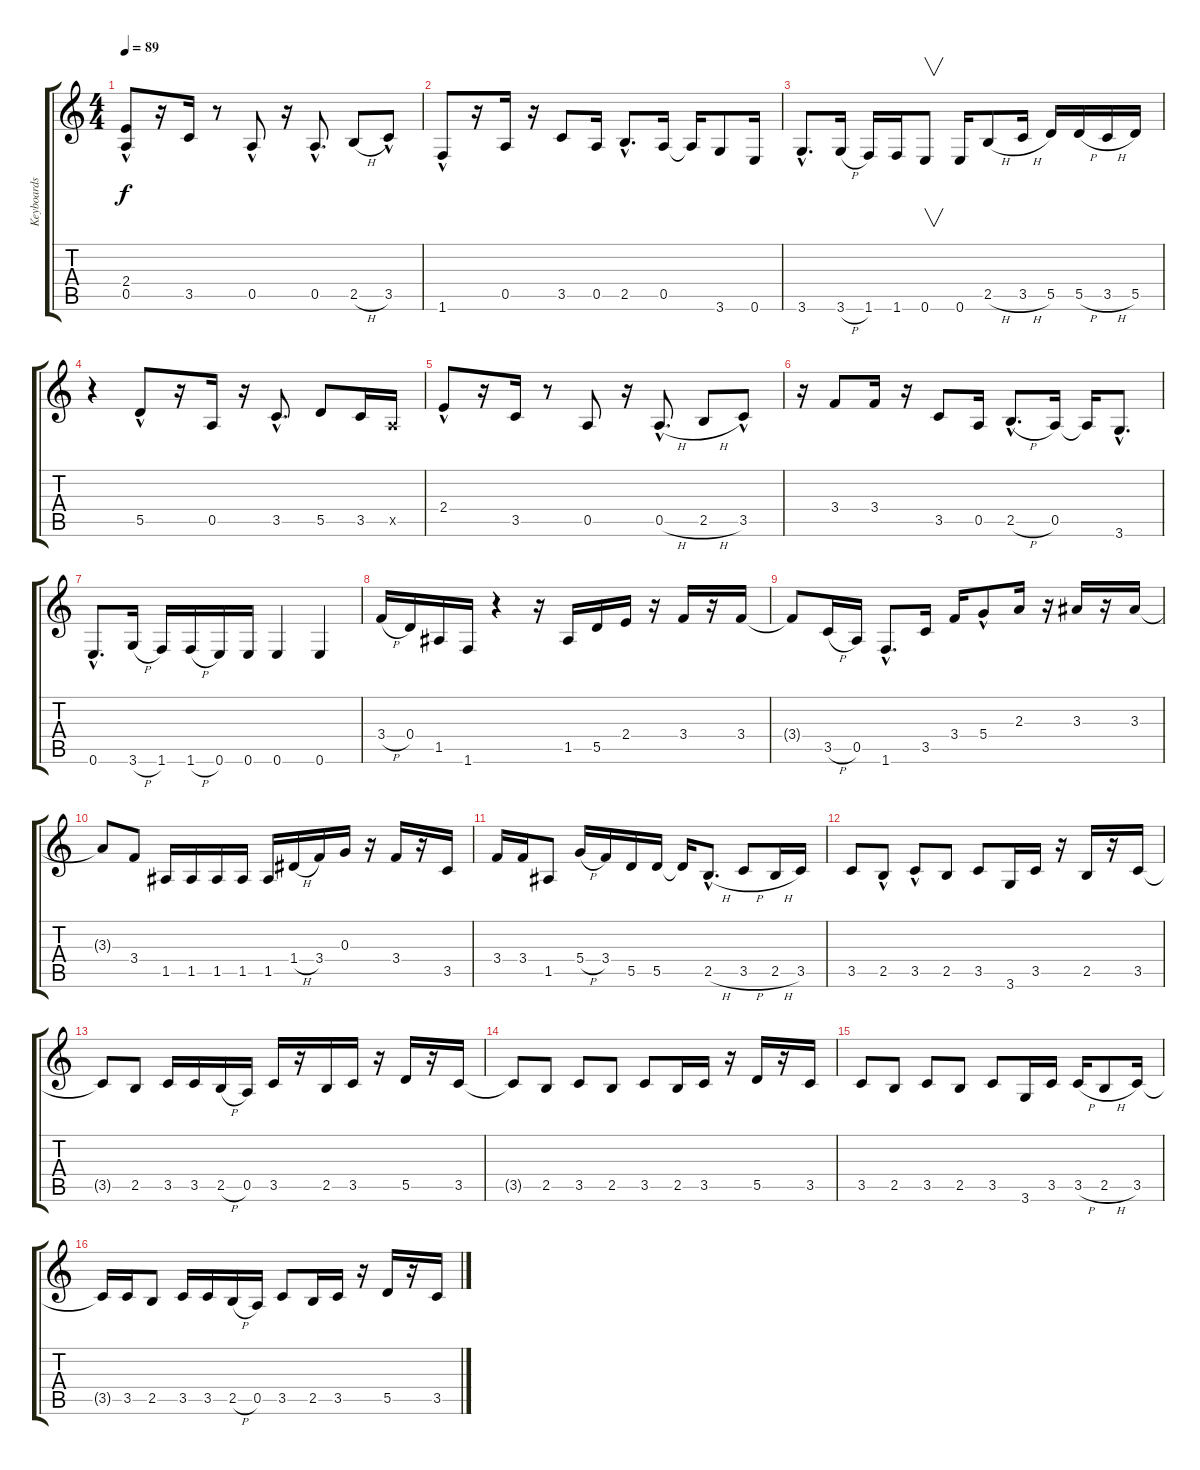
\track ("Keyboards" "Keyboards") {instrument distortionguitar}
\staff {score tabs}
\tuning (E4 B3 G3 D3 A2 E2) {hide}
\ts (4 4)
\tempo 89
\clef g2
\ks c
(2.4 0.5{hac}).8{dy f} r.16 3.5.16 r.8 0.5{hac}.8 r.16 0.5{hac}.8{d} 2.5{h}.8 3.5{hac}.8 |
1.6{hac}.8 r.16 0.5.16 r.16 3.5.8 0.5.16 2.5{hac}.8{d} 0.5.16 0.5{t}.16 3.6.8 0.6.16 |
3.6{hac}.8{d} 3.6{h}.16 1.6.16 1.6.16 0.6.8{v} 0.6.16 2.5{h}.8 3.5{h}.16 5.5.16 5.5{h}.16 3.5{h}.16 5.5.16 |
r.4 5.5{hac}.8 r.16 0.5.16 r.16 3.5{hac}.8{d} 5.5.8 3.5.16 0.5{x}.16 |
2.4{hac}.8 r.16 3.5.16 r.8 0.5.8 r.16 0.5{h hac}.8{d} 2.5{h}.8 3.5{hac}.8 |
r.16 3.4.8 3.4.16 r.16 3.5.8 0.5.16 2.5{h hac}.8{d} 0.5.16 0.5{t}.16 3.6{hac}.8{d} |
0.6{hac}.8{d} 3.6{h}.16 1.6.16 1.6{h}.16 0.6.16 0.6.16 0.6.4 0.6.4 |
3.4{h}.16 0.4.16 1.5.16 1.6.16 r.4 r.16 1.5.16 5.5.16 2.4.16 r.16 3.4.16 r.16 3.4.16 |
3.4{t}.8 3.5{h}.16 0.5.16 1.6{hac}.8{d} 3.5.16 3.4.16 5.4{hac}.8 2.3.16 r.16 3.3.16 r.16 3.3.16 |
3.3{t}.8 3.4.8 1.5.16 1.5.16 1.5.16 1.5.16 1.5.16 1.4{h}.16 3.4.16 0.3.16 r.16 3.4.16 r.16 3.5.16 |
3.4.16 3.4.16 1.5.8 5.4{h}.16 3.4.16 5.5.16 5.5.16 5.5{t}.16 2.5{h hac}.8{d} 3.5{h}.8 2.5{h}.16 3.5.16 |
3.5.8 2.5{hac}.8 3.5{hac}.8 2.5.8 3.5.8 3.6.16 3.5.16 r.16 2.5.16 r.16 3.5.16 |
3.5{t}.8 2.5.8 3.5.16 3.5.16 2.5{h}.16 0.5.16 3.5.16 r.16 2.5.16 3.5.16 r.16 5.5.16 r.16 3.5.16 |
3.5{t}.8 2.5.8 3.5.8 2.5.8 3.5.8 2.5.16 3.5.16 r.16 5.5.16 r.16 3.5.16 |
3.5.8 2.5.8 3.5.8 2.5.8 3.5.8 3.6.16 3.5.16 3.5{h}.16 2.5{h}.8 3.5.16 |
3.5{t}.16 3.5.16 2.5.8 3.5.16 3.5.16 2.5{h}.16 0.5.16 3.5.8 2.5.16 3.5.16 r.16 5.5.16 r.16 3.5.16
